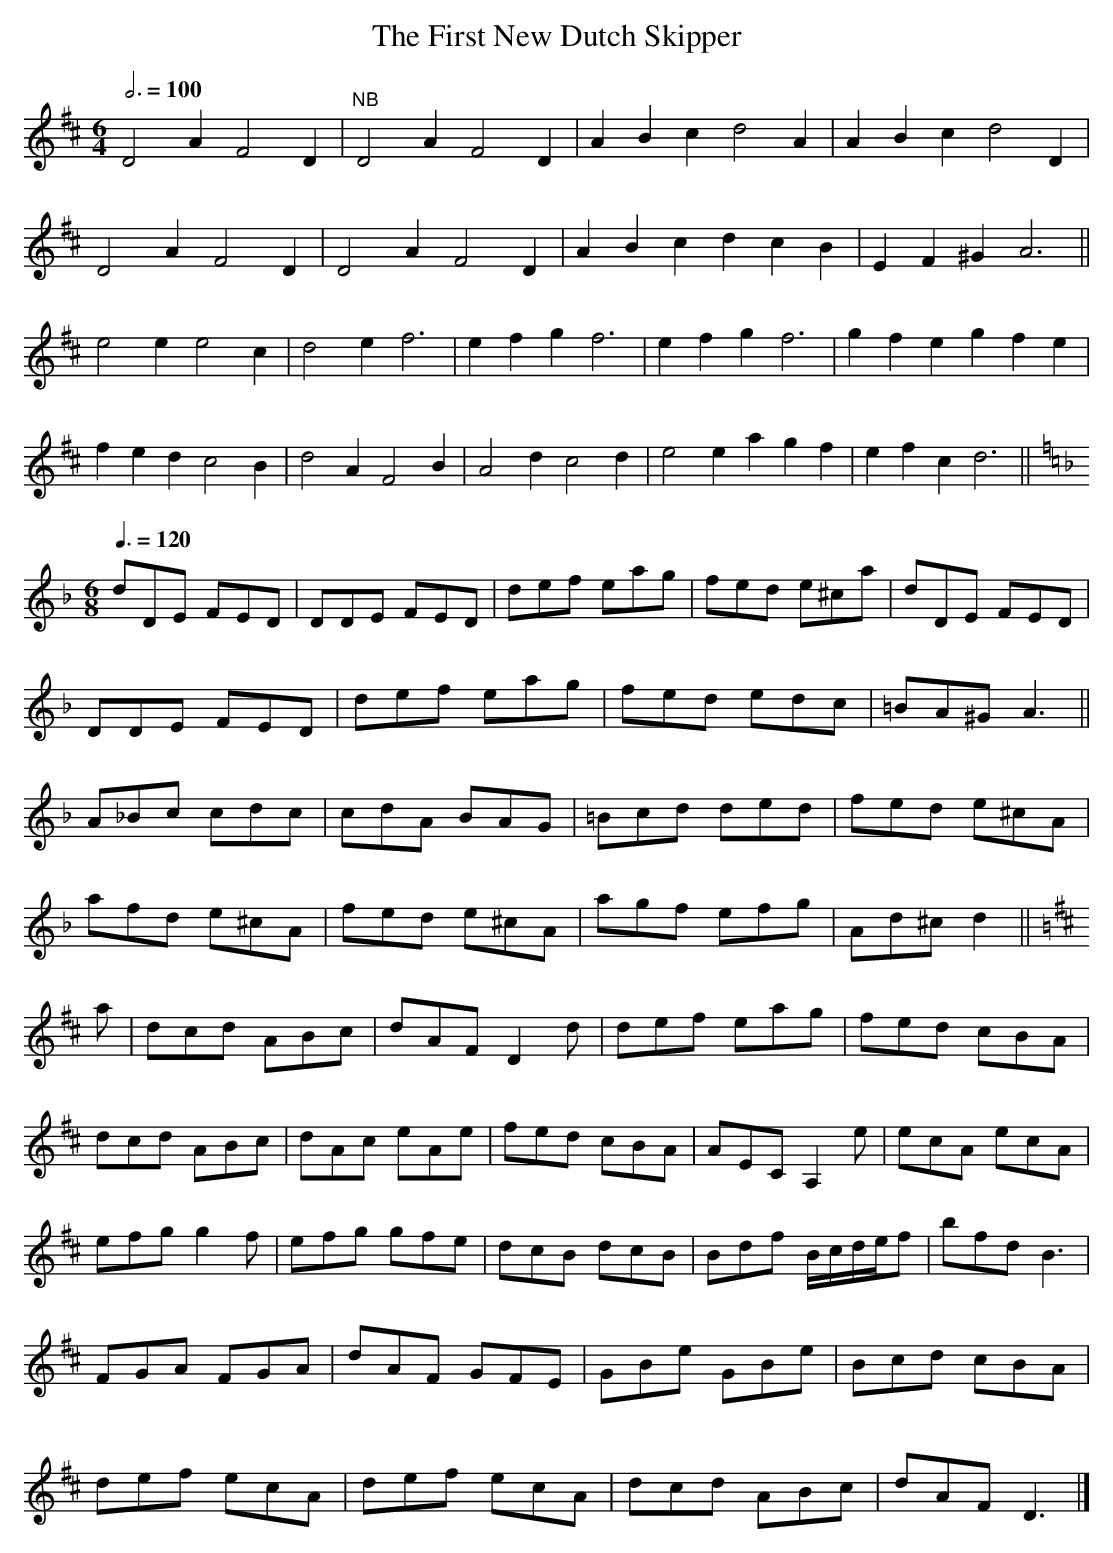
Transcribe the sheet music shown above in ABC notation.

X:1
T:The First New Dutch Skipper
M:6/4
L:1/4
Q:3/4=100
K:D
D2AF2D|"NB"D2AF2D|ABcd2A|ABcd2D|
D2AF2D|D2AF2D|ABcdcB|EF^GA3||
e2ee2c|d2ef3|efgf3|efgf3|gfegfe|
fedc2B|d2AF2B|A2dc2d|e2eagf|efcd3||
M:6/8
L:1/8
K:Dmin
Q:3/8=120
dDE FED|DDE FED|def eag|fed e^ca|dDE FED|
DDE FED|def eag|fed edc|=BA^GA3||
A_Bc cdc|cdA BAG|=Bcd ded|fed e^cA|
afd e^cA|fed e^cA|agf efg|Ad^cd2||
K:D
a|dcd ABc|dAFD2d|def eag|fed cBA|
dcd ABc|dAc eAe|fed cBA|AECA,2e|ecA ecA|
efgg2f|efg gfe|dcB dcB|Bdf B/c/d/e/f|bfdB3|
FGA FGA|dAF GFE|GBe GBe|Bcd cBA|
def ecA|def ecA|dcd ABc|dAFD3|]
